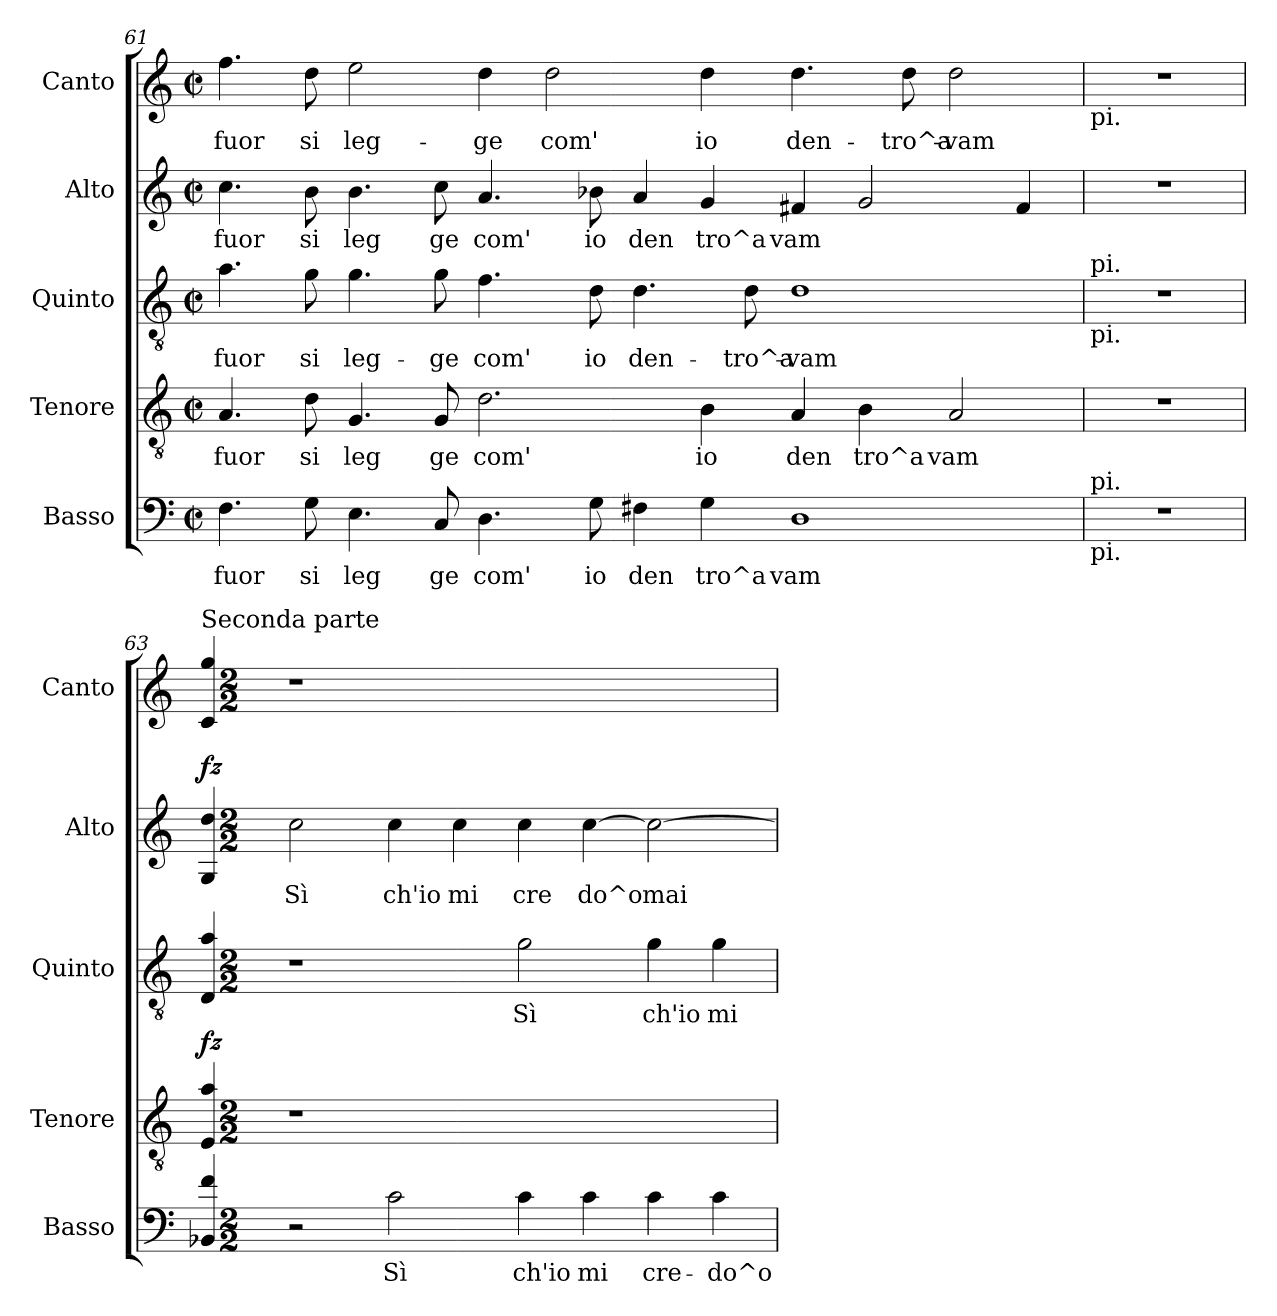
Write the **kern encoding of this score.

**kern	**text	**kern	**text	**dynam	**kern	**text	**kern	**text	**dynam	**kern	**text
*part5	*part5	*part4	*part4	*part4	*part3	*part3	*part2	*part2	*part2	*part1	*part1
*staff5	*staff5	*staff4	*staff4	*staff4	*staff3	*staff3	*staff2	*staff2	*staff2	*staff1	*staff1
*I"Basso	*	*I"Tenore	*	*	*I"Quinto	*	*I"Alto	*	*	*I"Canto	*
*I'Basso	*	*I'Tenore	*	*	*I'Quinto	*	*I'Alto	*	*	*I'Canto	*
*clefF4	*	*clefGv2	*	*	*clefGv2	*	*clefG2	*	*	*clefG2	*
*k[]	*	*k[]	*	*	*k[]	*	*k[]	*	*	*k[]	*
*C:	*	*C:	*	*	*C:	*	*C:	*	*	*C:	*
*M2/2	*	*M2/2	*	*	*M2/2	*	*M2/2	*	*	*M2/2	*
*met(c|)	*	*met(c|)	*	*	*met(c|)	*	*met(c|)	*	*	*met(c|)	*
=61	=61	=61	=61	=61	=61	=61	=61	=61	=61	=61	=61
!	!LO:LY:b:cj	!	!LO:LY:b:cj	!	!	!LO:LY:b:cj	!	!LO:LY:b:cj	!	!	!LO:LY:b:cj
4.F\	fuor	4.A/	fuor	.	4.a\	fuor	4.cc\	fuor	.	4.ff\	fuor
!	!LO:LY:b:cj	!	!LO:LY:b:cj	!	!	!LO:LY:b:cj	!	!LO:LY:b:cj	!	!	!LO:LY:b:cj
8G\	si	8d\	si	.	8g\	si	8b\	si	.	8dd\	si
!	!LO:LY:b:cj	!	!LO:LY:b:cj	!	!	!LO:LY:b:cj	!	!LO:LY:b:cj	!	!	!LO:LY:b:cj
4.E\	leg	4.G/	leg	.	4.g\	leg-	4.b\	leg	.	2ee\	leg-
!	!LO:LY:b:cj	!	!LO:LY:b:cj	!	!	!LO:LY:b:cj	!	!LO:LY:b:cj	!	!	!
8C/	ge	8G/	ge	.	8g\	-ge	8cc\	ge	.	.	.
!	!LO:LY:b:cj	!	!LO:LY:b:cj	!	!	!LO:LY:b:cj	!	!LO:LY:b:cj	!	!	!LO:LY:b:cj
4.D\	com'	2.d\	com'	.	4.f\	com'	4.a/	com'	.	4dd\	-ge
!	!	!	!	!	!	!	!	!	!	!	!LO:LY:b:cj
.	.	.	.	.	.	.	.	.	.	2dd\	com'
!	!LO:LY:b:cj	!	!	!	!	!LO:LY:b:cj	!	!LO:LY:b:cj	!	!	!
8G\	io	.	.	.	8d\	io	8b-X\	io	.	.	.
!	!LO:LY:b:cj	!	!	!	!	!LO:LY:b:cj	!	!LO:LY:b:cj	!	!	!
4F#X\	den	.	.	.	4.d\	den-	4a/	den	.	.	.
!	!LO:LY:b:cj	!	!LO:LY:b:cj	!	!	!	!	!LO:LY:b:cj	!	!	!LO:LY:b:cj
4G\	tro^a	4B\	io	.	.	.	4g/	tro^a	.	4dd\	io
!	!	!	!	!	!	!LO:LY:b:cj	!	!	!	!	!
.	.	.	.	.	8d\	-tro^a-	.	.	.	.	.
!	!LO:LY:b:cj	!	!LO:LY:b:cj	!	!	!LO:LY:b:cj	!	!LO:LY:b:cj	!	!	!LO:LY:b:cj
1D	vam	4A/	den	.	1d	-vam-	4f#X/	vam	.	4.dd\	den-
!	!	!	!LO:LY:b:cj	!	!	!	!	!LO:LY:b:cj	!	!	!
.	.	4B\	tro^a	.	.	.	2g/	.	.	.	.
!	!	!	!	!	!	!	!	!	!	!	!LO:LY:b:cj
.	.	.	.	.	.	.	.	.	.	8dd\	-tro^a-
!	!	!	!LO:LY:b:cj	!	!	!	!	!	!	!	!LO:LY:b:cj
.	.	2A/	vam	.	.	.	.	.	.	2dd\	-vam-
!	!	!	!	!	!	!	!	!LO:LY:b:cj	!	!	!
.	.	.	.	.	.	.	4f#/	.	.	.	.
=62	=62	=62	=62	=62	=62	=62	=62	=62	=62	=62	=62
!	!	!	!	!	!	!	!	!	!	!LO:TX:b:t=pi.	!
!	!	!	!	!	!LO:TX:a:t=pi.	!	!	!	!	!	!
!	!	!	!	!	!LO:TX:b:t=pi.	!	!	!	!	!	!
!LO:TX:a:t=pi.	!	!	!	!	!	!	!	!	!	!	!
!LO:TX:b:t=pi.	!	!	!	!	!	!	!	!	!	!	!
1r	.	1r	.	.	1r	.	1r	.	.	1r	.
!!LO:LB:g=z
=63!	=63!	=63!	=63!	=63!	=63!	=63!	=63!	=63!	=63!	=63!	=63!
!	!	!	!	!	!	!	!	!	!	!LO:TX:a:t=Seconda parte	!
!	!LO:LY:b:cj	!	!LO:LY:b:cj	!LO:DY:b	!	!LO:LY:b:cj	!	!LO:LY:b:cj	!LO:DY:b	!	!LO:LY:b:cj
4f/ 4BB-X/	.	4a/ 4E/	.	fz	4a/ 4D/	--	4dd/ 4G/	.	fz	4gg/ 4c/	--
*M2/2	*	*M2/2	*	*	*M2/2	*	*M2/2	*	*	*M2/2	*
*met(c|)	*	*met(c|)	*	*	*met(c|)	*	*met(c|)	*	*	*met(c|)	*
!	!	!	!	!	!	!	!	!LO:LY:b:cj	!	!	!
2r	.	1r	.	.	1r	.	2cc\	Sì	.	1r	.
!	!LO:LY:b:cj	!	!	!	!	!	!	!LO:LY:b:cj	!	!	!
2c\	Sì	.	.	.	.	.	4cc\	ch'io	.	.	.
!	!	!	!	!	!	!	!	!LO:LY:b:cj	!	!	!
.	.	.	.	.	.	.	4cc\	mi	.	.	.
!	!LO:LY:b:cj	!	!	!	!	!LO:LY:b:cj	!	!LO:LY:b:cj	!	!	!
4c\	ch'io	1ryy	.	.	2g\	-Sì	4cc\	cre	.	1ryy	.
!	!LO:LY:b:cj	!	!	!	!	!	!	!LO:LY:b:cj	!	!	!
4c\	mi	.	.	.	.	.	[<4cc\	do^o	.	.	.
!	!LO:LY:b:cj	!	!	!	!	!LO:LY:b:cj	!	!LO:LY:b:cj	!	!	!
4c\	cre-	.	.	.	4g\	ch'io	2cc\_>	mai	.	.	.
!	!LO:LY:b:cj	!	!	!	!	!LO:LY:b:cj	!	!	!	!	!
4c\	-do^o-	.	.	.	4g\	mi	.	.	.	.	.
=	=	=	=	=	=	=	=	=	=	=	=
*-	*-	*-	*-	*-	*-	*-	*-	*-	*-	*-	*-
